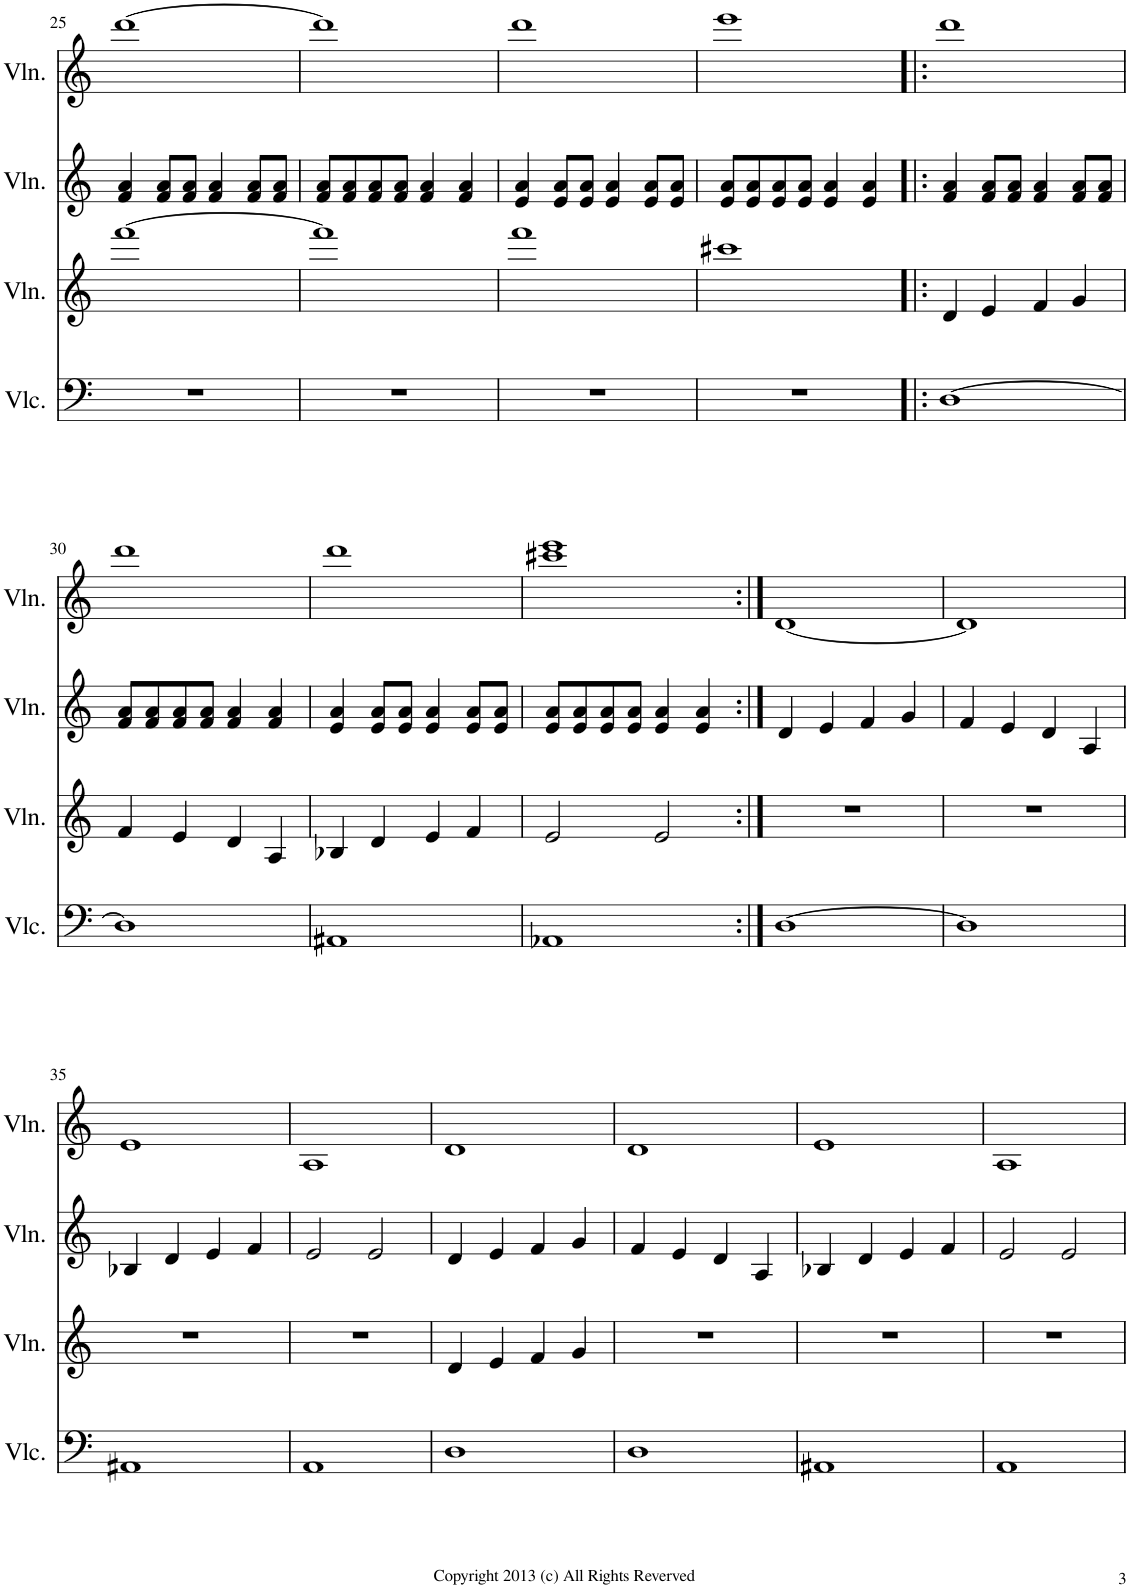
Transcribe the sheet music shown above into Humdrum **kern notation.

**kern	**kern	**kern	**kern
*part4	*part3	*part2	*part1
*staff4	*staff3	*staff2	*staff1
*I"Violoncello	*I"Violin	*I"Violin	*I"Violin
*I'Vlc.	*I'Vln.	*I'Vln.	*I'Vln.
!!LO:PB:g=z
*clefF4	*clefG2	*clefG2	*clefG2
*k[]	*k[]	*k[]	*k[]
*M4/4	*M4/4	*M4/4	*M4/4
=25	=25	=25	=25
1r	[1fff	4f/ 4a/	[1ddd
.	.	8f/ 8a/L	.
.	.	8f/ 8a/J	.
.	.	4f/ 4a/	.
.	.	8f/ 8a/L	.
.	.	8f/ 8a/J	.
=26	=26	=26	=26
1r	1fff]	8f/ 8a/L	1ddd]
.	.	8f/ 8a/	.
.	.	8f/ 8a/	.
.	.	8f/ 8a/J	.
.	.	4f/ 4a/	.
.	.	4f/ 4a/	.
=27	=27	=27	=27
1r	1fff	4e/ 4a/	1ddd
.	.	8e/ 8a/L	.
.	.	8e/ 8a/J	.
.	.	4e/ 4a/	.
.	.	8e/ 8a/L	.
.	.	8e/ 8a/J	.
=28	=28	=28	=28
1r	1ccc#X	8e/ 8a/L	1eee
.	.	8e/ 8a/	.
.	.	8e/ 8a/	.
.	.	8e/ 8a/J	.
.	.	4e/ 4a/	.
.	.	4e/ 4a/	.
=29!|:	=29!|:	=29!|:	=29!|:
[1D	4d/	4f/ 4a/	1ddd
.	4e/	8f/ 8a/L	.
.	.	8f/ 8a/J	.
.	4f/	4f/ 4a/	.
.	4g/	8f/ 8a/L	.
.	.	8f/ 8a/J	.
!!LO:LB:g=z
=30	=30	=30	=30
1D]	4f/	8f/ 8a/L	1ddd
.	.	8f/ 8a/	.
.	4e/	8f/ 8a/	.
.	.	8f/ 8a/J	.
.	4d/	4f/ 4a/	.
.	4A/	4f/ 4a/	.
=31	=31	=31	=31
1AA#X	4B-X/	4e/ 4a/	1ddd
.	4d/	8e/ 8a/L	.
.	.	8e/ 8a/J	.
.	4e/	4e/ 4a/	.
.	4f/	8e/ 8a/L	.
.	.	8e/ 8a/J	.
=32	=32	=32	=32
1AA-X	2e/	8e/ 8a/L	1ccc#X 1eee
.	.	8e/ 8a/	.
.	.	8e/ 8a/	.
.	.	8e/ 8a/J	.
.	2e/	4e/ 4a/	.
.	.	4e/ 4a/	.
=33:|!	=33:|!	=33:|!	=33:|!
[1D	1r	4d/	[1d
.	.	4e/	.
.	.	4f/	.
.	.	4g/	.
=34	=34	=34	=34
1D]	1r	4f/	1d]
.	.	4e/	.
.	.	4d/	.
.	.	4A/	.
!!LO:LB:g=z
=35	=35	=35	=35
1AA#X	1r	4B-X/	1e
.	.	4d/	.
.	.	4e/	.
.	.	4f/	.
=36	=36	=36	=36
1AA	1r	2e/	1A
.	.	2e/	.
=37	=37	=37	=37
1D	4d/	4d/	1d
.	4e/	4e/	.
.	4f/	4f/	.
.	4g/	4g/	.
=38	=38	=38	=38
1D	1r	4f/	1d
.	.	4e/	.
.	.	4d/	.
.	.	4A/	.
=39	=39	=39	=39
1AA#X	1r	4B-X/	1e
.	.	4d/	.
.	.	4e/	.
.	.	4f/	.
=40	=40	=40	=40
1AA	1r	2e/	1A
.	.	2e/	.
=	=	=	=
*-	*-	*-	*-
